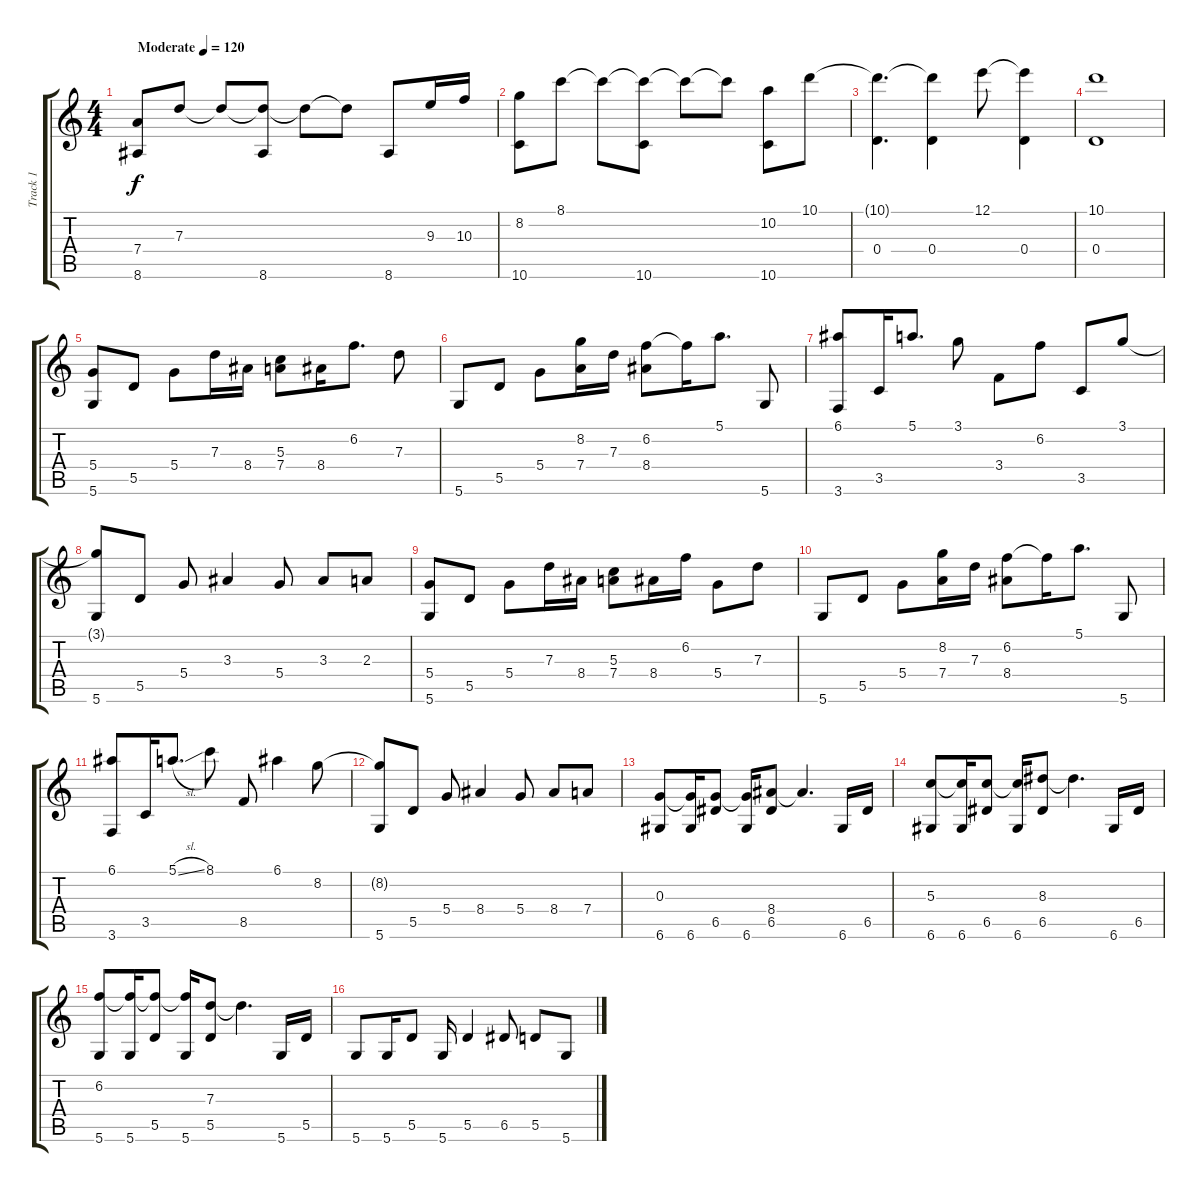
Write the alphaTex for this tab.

\track ("Track 1" "Track 1") {instrument acousticguitarsteel}
\staff {score tabs}
\tuning (E4 B3 G3 D3 A2 D2) {hide}
\ts (4 4)
\tempo (120 "Moderate")
\clef g2
\ks c
(7.4 8.6).8{dy f instrument acousticguitarsteel} 7.3.8 7.3{t}.8 (7.3{t} 8.6).8 7.3{t}.8 7.3{t}.8 8.6.8 9.3.16 10.3.16 |
(8.2 10.6).8 8.1.8 8.1{t}.8 (8.1{t} 10.6).8 8.1{t}.8 8.1{t}.8 (10.2 10.6).8 10.1.8 |
(10.1{t} 0.4).4{d} (10.1{t} 0.4).4 12.1.8 (12.1{t} 0.4).4 |
(10.1 0.4).1 |
(5.4 5.6).8 5.5.8 5.4.8 7.3.16 8.4.16 (5.3 7.4).8 8.4.16 6.2.8{d} 7.3.8 |
5.6.8 5.5.8 5.4.8 (8.2 7.4).16 7.3.16 (6.2 8.4).8 6.2{t}.16 5.1.8{d} 5.6.8 |
(6.1 3.6).8 3.5.16 5.1.8{d} 3.1.8 3.4.8 6.2.8 3.5.8 3.1.8 |
(3.1{t} 5.6).8 5.5.8 5.4.8 3.3.4 5.4.8 3.3.8 2.3.8 |
(5.4 5.6).8 5.5.8 5.4.8 7.3.16 8.4.16 (5.3 7.4).8 8.4.16 6.2.16 5.4.8 7.3.8 |
5.6.8 5.5.8 5.4.8 (8.2 7.4).16 7.3.16 (6.2 8.4).8 6.2{t}.16 5.1.8{d} 5.6.8 |
(6.1 3.6).8 3.5.16 5.1{sl}.8{d} 8.1.8 8.5.8 6.1.4 8.2.8 |
(8.2{t} 5.6).8 5.5.8 5.4.8 8.4.4 5.4.8 8.4.8 7.4.8 |
(0.3 6.6).8 (0.3{t} 6.6).16 (0.3{t} 6.5).8 (0.3{t} 6.6).16 (8.4 6.5).8 8.4{t}.4{d} 6.6.16 6.5.16 |
(5.3 6.6).8 (5.3{t} 6.6).16 (5.3{t} 6.5).8 (5.3{t} 6.6).16 (8.3 6.5).8 8.3{t}.4{d} 6.6.16 6.5.16 |
(6.2 5.6).8 (6.2{t} 5.6).16 (6.2{t} 5.5).8 (6.2{t} 5.6).16 (7.3 5.5).8 7.3{t}.4{d} 5.6.16 5.5.16 |
5.6.8 5.6.16 5.5.8 5.6.16 5.5.4 6.5.8 5.5.8 5.6.8
